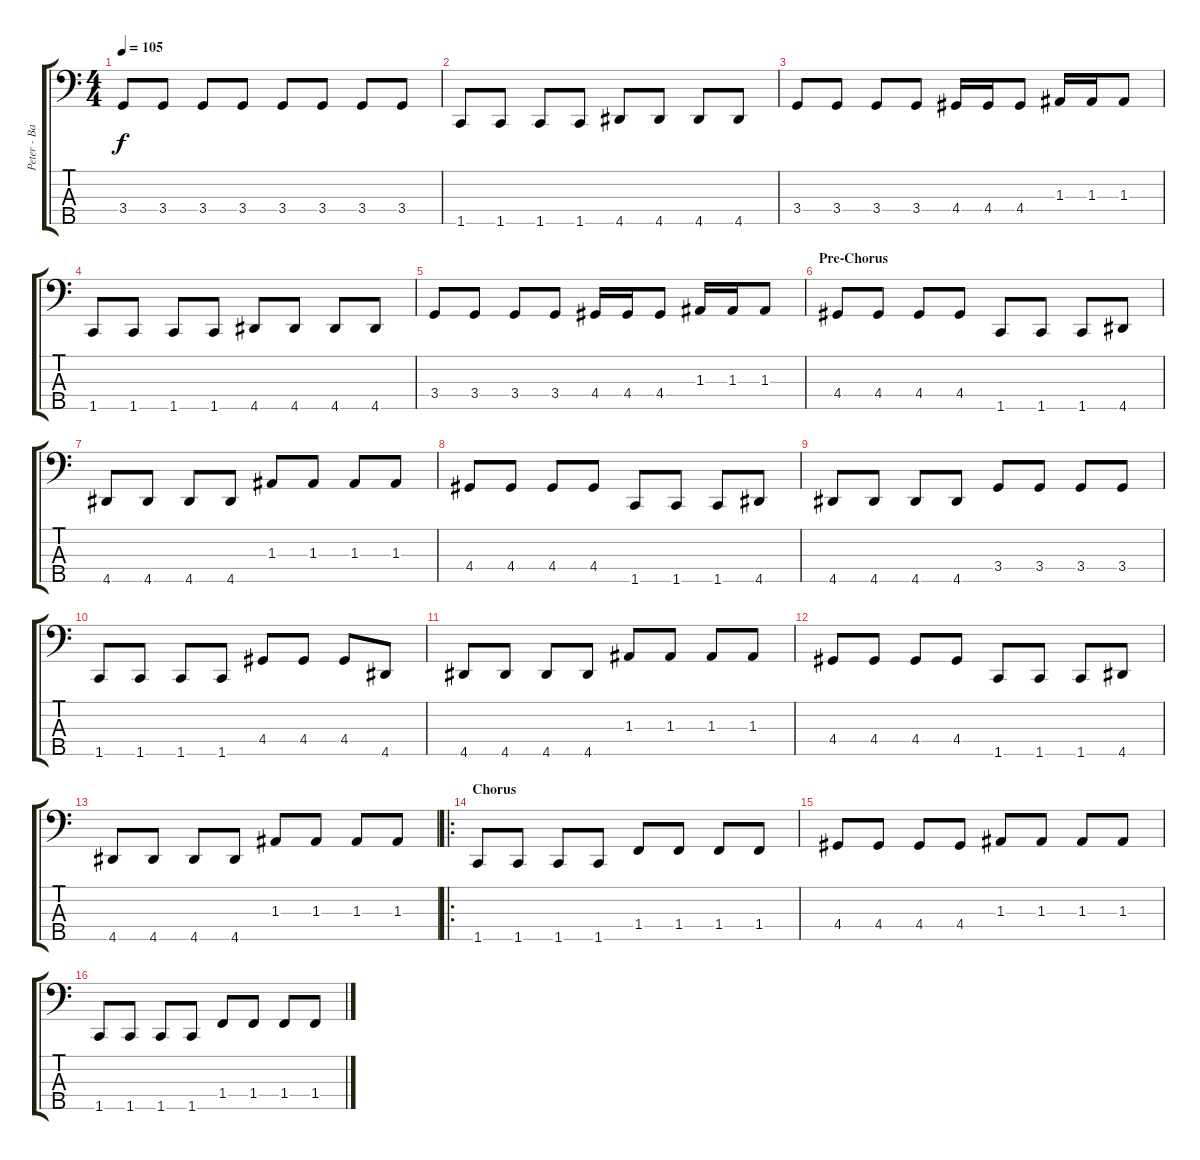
\track ("Peter - Bass" "Peter - Ba") {instrument electricbassfinger}
\staff {score tabs}
\tuning (G2 D2 A1 E1 B0) {hide}
\ts (4 4)
\tempo 105
\clef f4
\ks c
3.4.8{dy f} 3.4.8 3.4.8 3.4.8 3.4.8 3.4.8 3.4.8 3.4.8 |
1.5.8 1.5.8 1.5.8 1.5.8 4.5.8 4.5.8 4.5.8 4.5.8 |
3.4.8 3.4.8 3.4.8 3.4.8 4.4.16 4.4.16 4.4.8 1.3.16 1.3.16 1.3.8 |
1.5.8 1.5.8 1.5.8 1.5.8 4.5.8 4.5.8 4.5.8 4.5.8 |
3.4.8 3.4.8 3.4.8 3.4.8 4.4.16 4.4.16 4.4.8 1.3.16 1.3.16 1.3.8 |
\section ("" "Pre-Chorus")
4.4.8 4.4.8 4.4.8 4.4.8 1.5.8 1.5.8 1.5.8 4.5.8 |
4.5.8 4.5.8 4.5.8 4.5.8 1.3.8 1.3.8 1.3.8 1.3.8 |
4.4.8 4.4.8 4.4.8 4.4.8 1.5.8 1.5.8 1.5.8 4.5.8 |
4.5.8 4.5.8 4.5.8 4.5.8 3.4.8 3.4.8 3.4.8 3.4.8 |
1.5.8 1.5.8 1.5.8 1.5.8 4.4.8 4.4.8 4.4.8 4.5.8 |
4.5.8 4.5.8 4.5.8 4.5.8 1.3.8 1.3.8 1.3.8 1.3.8 |
4.4.8 4.4.8 4.4.8 4.4.8 1.5.8 1.5.8 1.5.8 4.5.8 |
4.5.8 4.5.8 4.5.8 4.5.8 1.3.8 1.3.8 1.3.8 1.3.8 |
\ro
\section ("" "Chorus")
1.5.8 1.5.8 1.5.8 1.5.8 1.4.8 1.4.8 1.4.8 1.4.8 |
4.4.8 4.4.8 4.4.8 4.4.8 1.3.8 1.3.8 1.3.8 1.3.8 |
1.5.8 1.5.8 1.5.8 1.5.8 1.4.8 1.4.8 1.4.8 1.4.8
